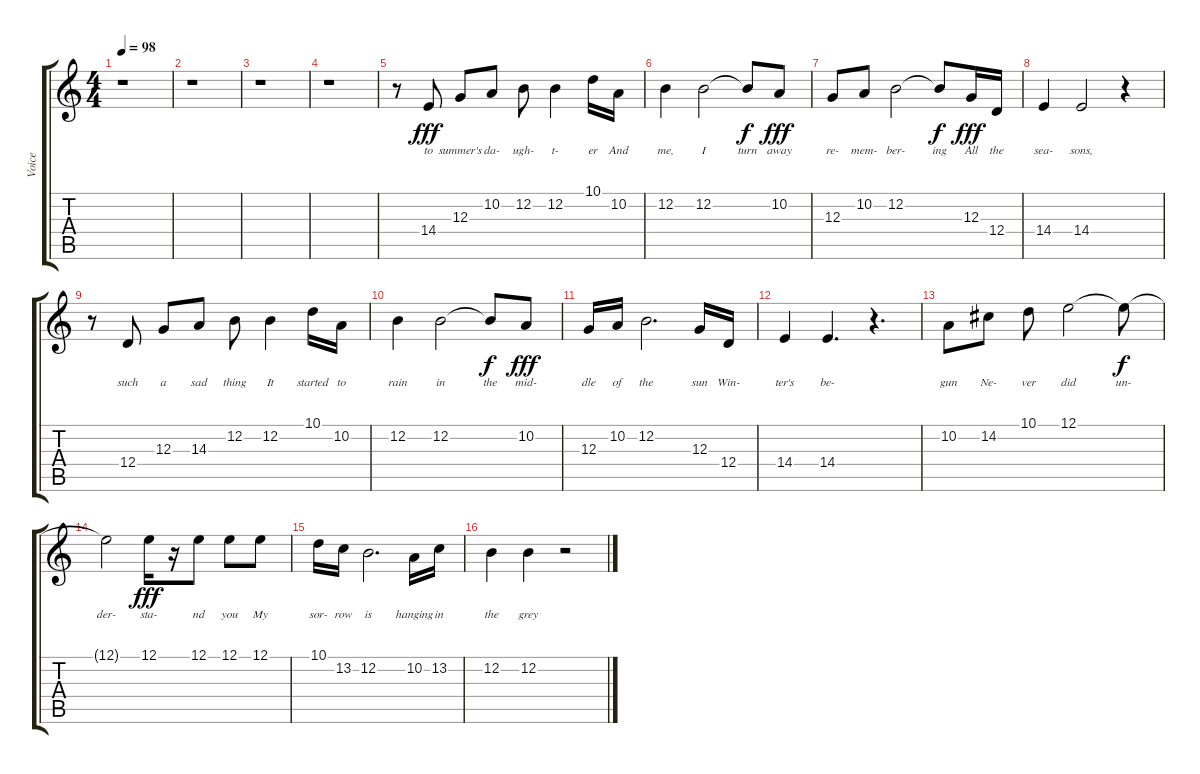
\track ("Voice" "Voice") {instrument percussiveorgan}
\staff {score tabs}
\tuning (E4 B3 G3 D3 A2 E2) {hide}
\ts (4 4)
\tempo 98
\clef g2
\ks c
r.1{dy fff} |
r.1 |
r.1 |
r.1 |
r.8 14.4.8{lyrics (0 "to") lyrics (1 "") lyrics (2 "") lyrics (3 "") lyrics (4 "")} 12.3.8{lyrics (0 "summer's") lyrics (1 "") lyrics (2 "") lyrics (3 "") lyrics (4 "")} 10.2.8{lyrics (0 "da-") lyrics (1 "") lyrics (2 "") lyrics (3 "") lyrics (4 "")} 12.2.8{lyrics (0 "ugh-") lyrics (1 "") lyrics (2 "") lyrics (3 "") lyrics (4 "")} 12.2.4{lyrics (0 "t-") lyrics (1 "") lyrics (2 "") lyrics (3 "") lyrics (4 "")} 10.1.16{lyrics (0 "er") lyrics (1 "") lyrics (2 "") lyrics (3 "") lyrics (4 "")} 10.2.16{lyrics (0 "And") lyrics (1 "") lyrics (2 "") lyrics (3 "") lyrics (4 "")} |
12.2.4{lyrics (0 "me,") lyrics (1 "") lyrics (2 "") lyrics (3 "") lyrics (4 "")} 12.2.2{lyrics (0 "I") lyrics (1 "") lyrics (2 "") lyrics (3 "") lyrics (4 "")} 12.2{t}.8{lyrics (0 "turn") lyrics (1 "") lyrics (2 "") lyrics (3 "") lyrics (4 "") dy f} 10.2.8{lyrics (0 "away") lyrics (1 "") lyrics (2 "") lyrics (3 "") lyrics (4 "") dy fff} |
12.3.8{lyrics (0 "re-") lyrics (1 "") lyrics (2 "") lyrics (3 "") lyrics (4 "")} 10.2.8{lyrics (0 "mem-") lyrics (1 "") lyrics (2 "") lyrics (3 "") lyrics (4 "")} 12.2.2{lyrics (0 "ber-") lyrics (1 "") lyrics (2 "") lyrics (3 "") lyrics (4 "")} 12.2{t}.8{lyrics (0 "ing") lyrics (1 "") lyrics (2 "") lyrics (3 "") lyrics (4 "") dy f} 12.3.16{lyrics (0 "All") lyrics (1 "") lyrics (2 "") lyrics (3 "") lyrics (4 "") dy fff} 12.4.16{lyrics (0 "the") lyrics (1 "") lyrics (2 "") lyrics (3 "") lyrics (4 "")} |
14.4.4{lyrics (0 "sea-") lyrics (1 "") lyrics (2 "") lyrics (3 "") lyrics (4 "")} 14.4.2{lyrics (0 "sons,") lyrics (1 "") lyrics (2 "") lyrics (3 "") lyrics (4 "")} r.4 |
r.8 12.4.8{lyrics (0 "such") lyrics (1 "") lyrics (2 "") lyrics (3 "") lyrics (4 "")} 12.3.8{lyrics (0 "a") lyrics (1 "") lyrics (2 "") lyrics (3 "") lyrics (4 "")} 14.3.8{lyrics (0 "sad") lyrics (1 "") lyrics (2 "") lyrics (3 "") lyrics (4 "")} 12.2.8{lyrics (0 "thing") lyrics (1 "") lyrics (2 "") lyrics (3 "") lyrics (4 "")} 12.2.4{lyrics (0 "It") lyrics (1 "") lyrics (2 "") lyrics (3 "") lyrics (4 "")} 10.1.16{lyrics (0 "started") lyrics (1 "") lyrics (2 "") lyrics (3 "") lyrics (4 "")} 10.2.16{lyrics (0 "to") lyrics (1 "") lyrics (2 "") lyrics (3 "") lyrics (4 "")} |
12.2.4{lyrics (0 "rain") lyrics (1 "") lyrics (2 "") lyrics (3 "") lyrics (4 "")} 12.2.2{lyrics (0 "in") lyrics (1 "") lyrics (2 "") lyrics (3 "") lyrics (4 "")} 12.2{t}.8{lyrics (0 "the") lyrics (1 "") lyrics (2 "") lyrics (3 "") lyrics (4 "") dy f} 10.2.8{lyrics (0 "mid-") lyrics (1 "") lyrics (2 "") lyrics (3 "") lyrics (4 "") dy fff} |
12.3.16{lyrics (0 "dle") lyrics (1 "") lyrics (2 "") lyrics (3 "") lyrics (4 "")} 10.2.16{lyrics (0 "of") lyrics (1 "") lyrics (2 "") lyrics (3 "") lyrics (4 "")} 12.2.2{d lyrics (0 "the") lyrics (1 "") lyrics (2 "") lyrics (3 "") lyrics (4 "")} 12.3.16{lyrics (0 "sun") lyrics (1 "") lyrics (2 "") lyrics (3 "") lyrics (4 "")} 12.4.16{lyrics (0 "Win-") lyrics (1 "") lyrics (2 "") lyrics (3 "") lyrics (4 "")} |
14.4.4{lyrics (0 "ter's") lyrics (1 "") lyrics (2 "") lyrics (3 "") lyrics (4 "")} 14.4.4{d lyrics (0 "be-") lyrics (1 "") lyrics (2 "") lyrics (3 "") lyrics (4 "")} r.4{d} |
10.2.8{lyrics (0 "gun") lyrics (1 "") lyrics (2 "") lyrics (3 "") lyrics (4 "")} 14.2.8{lyrics (0 "Ne-") lyrics (1 "") lyrics (2 "") lyrics (3 "") lyrics (4 "")} 10.1.8{lyrics (0 "ver") lyrics (1 "") lyrics (2 "") lyrics (3 "") lyrics (4 "")} 12.1.2{lyrics (0 "did") lyrics (1 "") lyrics (2 "") lyrics (3 "") lyrics (4 "")} 12.1{t}.8{lyrics (0 "un-") lyrics (1 "") lyrics (2 "") lyrics (3 "") lyrics (4 "") dy f} |
12.1{t}.2{lyrics (0 "der-") lyrics (1 "") lyrics (2 "") lyrics (3 "") lyrics (4 "")} 12.1.16{lyrics (0 "sta-") lyrics (1 "") lyrics (2 "") lyrics (3 "") lyrics (4 "") dy fff} r.16 12.1.8{lyrics (0 "nd") lyrics (1 "") lyrics (2 "") lyrics (3 "") lyrics (4 "")} 12.1.8{lyrics (0 "you") lyrics (1 "") lyrics (2 "") lyrics (3 "") lyrics (4 "")} 12.1.8{lyrics (0 "My") lyrics (1 "") lyrics (2 "") lyrics (3 "") lyrics (4 "")} |
10.1.16{lyrics (0 "sor-") lyrics (1 "") lyrics (2 "") lyrics (3 "") lyrics (4 "")} 13.2.16{lyrics (0 "row") lyrics (1 "") lyrics (2 "") lyrics (3 "") lyrics (4 "")} 12.2.2{d lyrics (0 "is") lyrics (1 "") lyrics (2 "") lyrics (3 "") lyrics (4 "")} 10.2.16{lyrics (0 "hanging") lyrics (1 "") lyrics (2 "") lyrics (3 "") lyrics (4 "")} 13.2.16{lyrics (0 "in") lyrics (1 "") lyrics (2 "") lyrics (3 "") lyrics (4 "")} |
12.2.4{lyrics (0 "the") lyrics (1 "") lyrics (2 "") lyrics (3 "") lyrics (4 "")} 12.2.4{lyrics (0 "grey") lyrics (1 "") lyrics (2 "") lyrics (3 "") lyrics (4 "")} r.2
